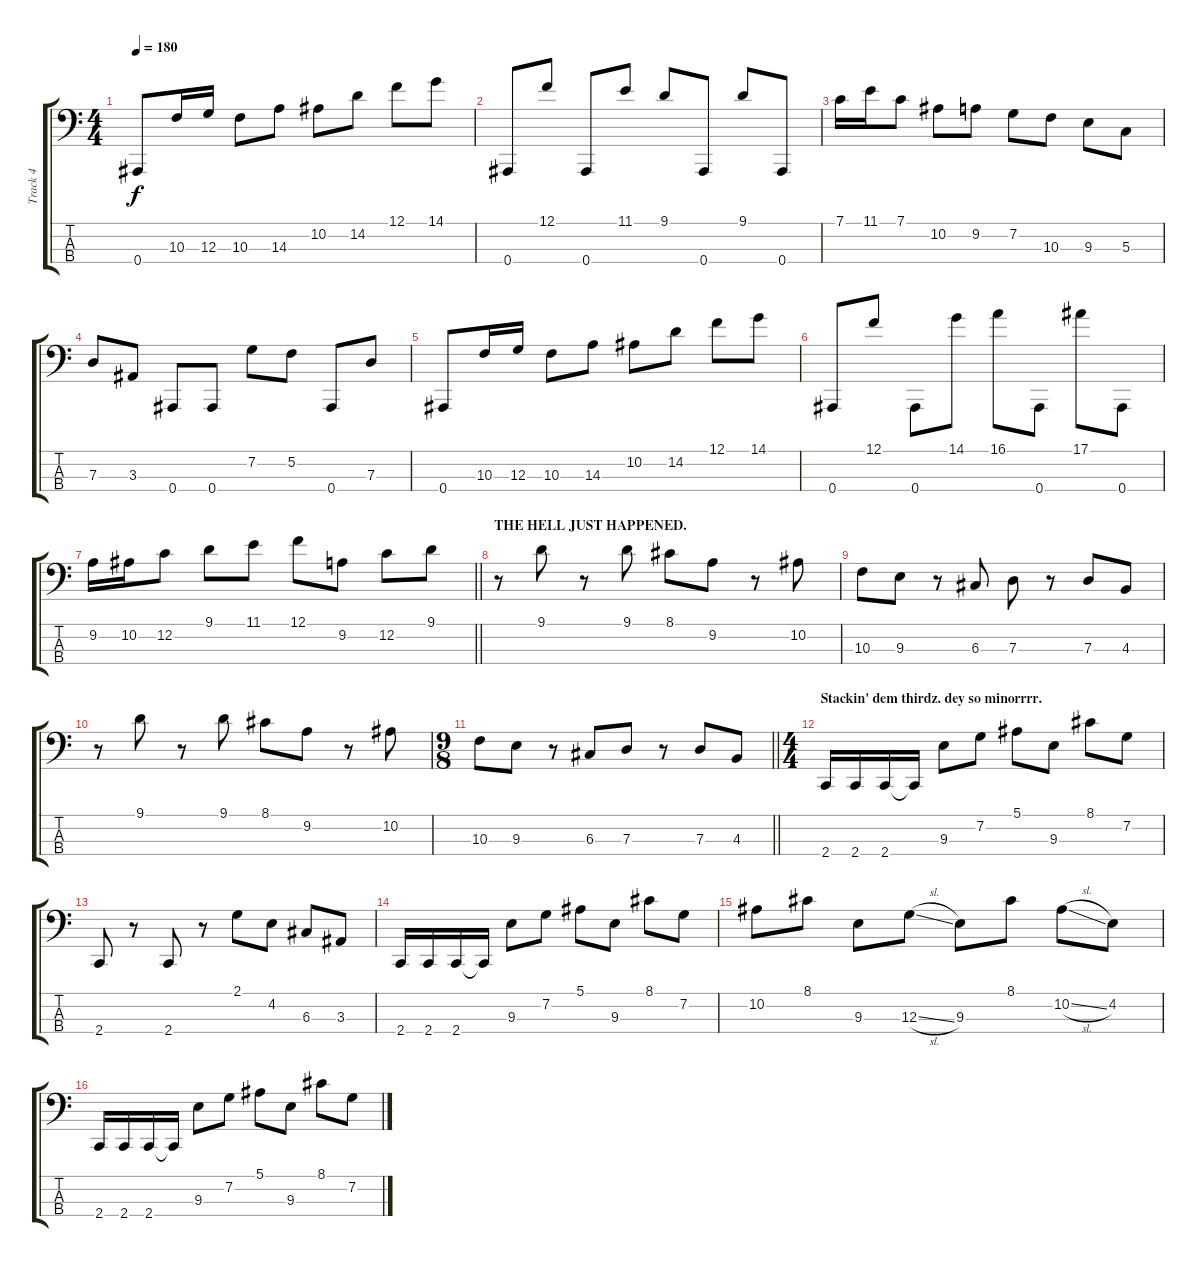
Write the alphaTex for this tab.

\track ("Track 4" "Track 4") {instrument electricbassfinger}
\staff {score tabs}
\tuning (F2 C2 G1 Bb0) {hide}
\ts (4 4)
\tempo 180
\clef f4
\ks c
0.4.8{dy f} 10.3.16 12.3.16 10.3.8 14.3.8 10.2.8 14.2.8 12.1.8 14.1.8 |
0.4.8 12.1.8 0.4.8 11.1.8 9.1.8 0.4.8 9.1.8 0.4.8 |
7.1.16 11.1.16 7.1.8 10.2.8 9.2.8 7.2.8 10.3.8 9.3.8 5.3.8 |
7.3.8 3.3.8 0.4.8 0.4.8 7.2.8 5.2.8 0.4.8 7.3.8 |
0.4.8 10.3.16 12.3.16 10.3.8 14.3.8 10.2.8 14.2.8 12.1.8 14.1.8 |
0.4.8 12.1.8 0.4.8 14.1.8 16.1.8 0.4.8 17.1.8 0.4.8 |
\barLineRight lightlight
9.2.16 10.2.16 12.2.8 9.1.8 11.1.8 12.1.8 9.2.8 12.2.8 9.1.8 |
\section ("" "THE HELL JUST HAPPENED.")
r.8 9.1.8 r.8 9.1.8 8.1.8 9.2.8 r.8 10.2.8 |
10.3.8 9.3.8 r.8 6.3.8 7.3.8 r.8 7.3.8 4.3.8 |
r.8 9.1.8 r.8 9.1.8 8.1.8 9.2.8 r.8 10.2.8 |
\ts (9 8)
\barLineRight lightlight
10.3.8 9.3.8 r.8 6.3.8 7.3.8 r.8 7.3.8 4.3.8 |
\ts (4 4)
\section ("" "Stackin' dem thirdz. dey so minorrrr.")
2.4.16 2.4.16 2.4.16 2.4{t}.16 9.3.8 7.2.8 5.1.8 9.3.8 8.1.8 7.2.8 |
2.4.8 r.8 2.4.8 r.8 2.1.8 4.2.8 6.3.8 3.3.8 |
2.4.16 2.4.16 2.4.16 2.4{t}.16 9.3.8 7.2.8 5.1.8 9.3.8 8.1.8 7.2.8 |
10.2.8 8.1.8 9.3.8 12.3{sl}.8 9.3.8 8.1.8 10.2{sl}.8 4.2.8 |
2.4.16 2.4.16 2.4.16 2.4{t}.16 9.3.8 7.2.8 5.1.8 9.3.8 8.1.8 7.2.8
